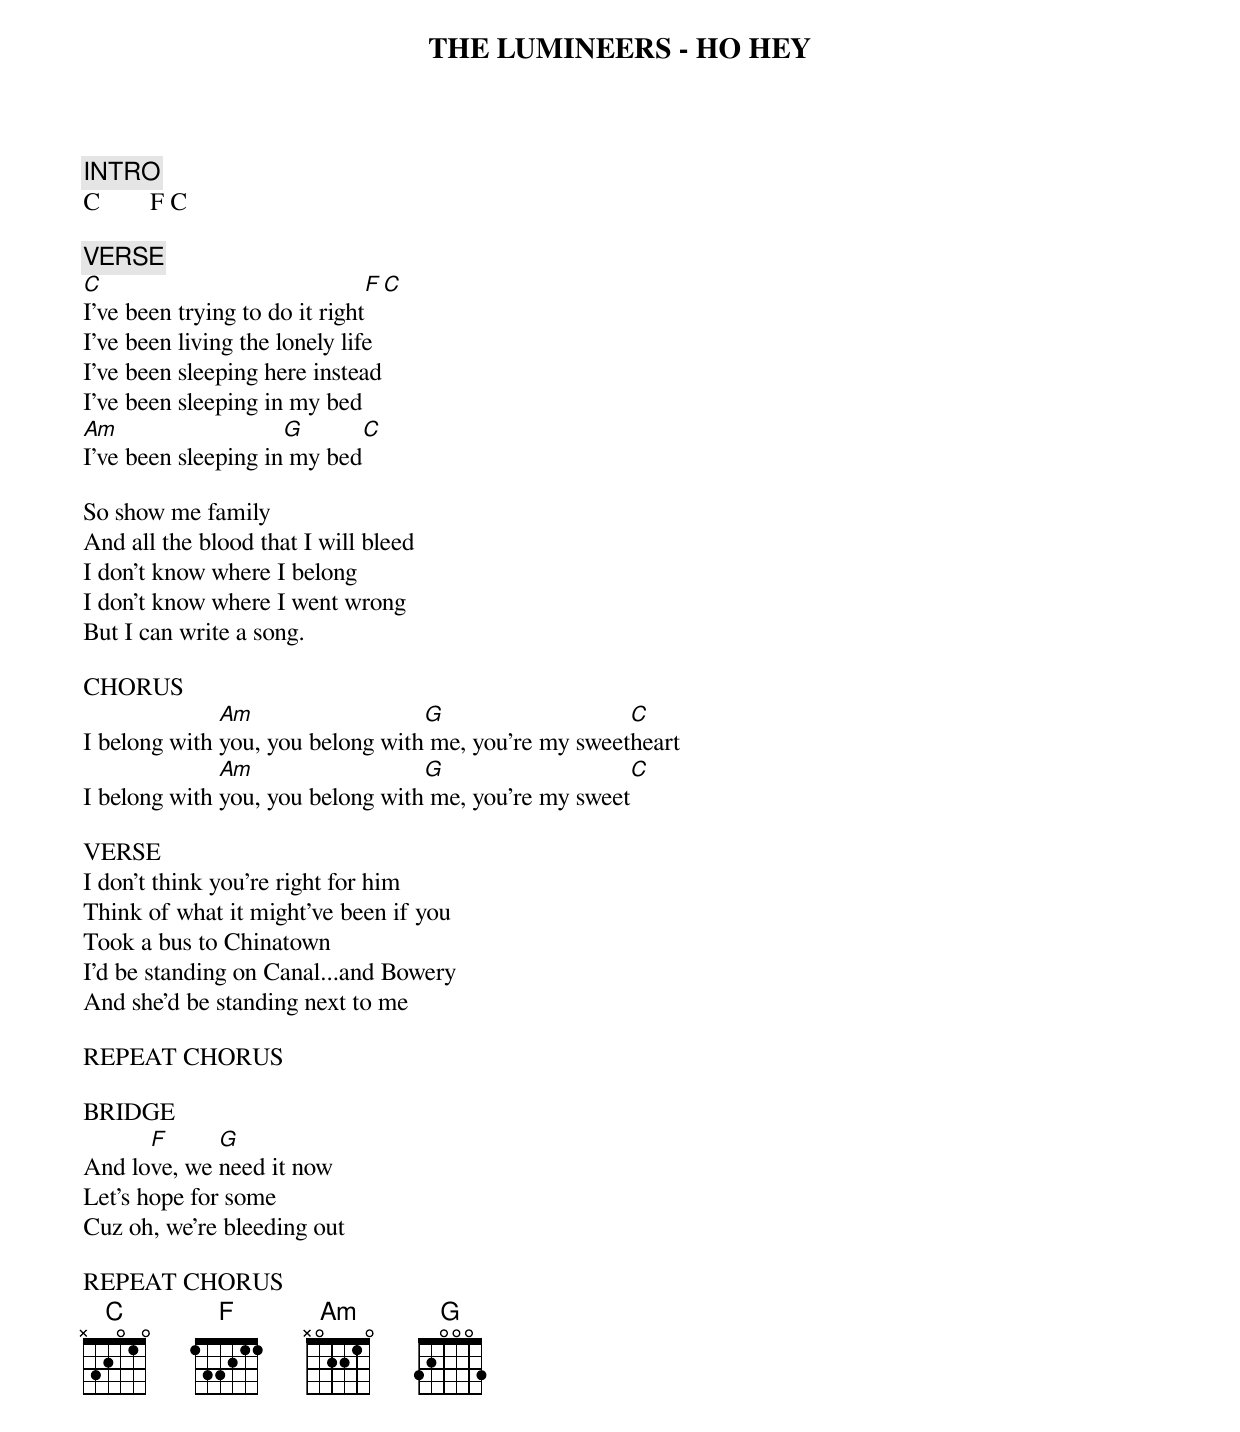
THE LUMINEERS - HO HEY

INTRO
C        F C

VERSE
C                               F C
I've been trying to do it right
I've been living the lonely life
I've been sleeping here instead
I've been sleeping in my bed
Am                   G       C
I've been sleeping in my bed

So show me family
And all the blood that I will bleed
I don't know where I belong
I don't know where I went wrong
But I can write a song.

CHORUS
              Am                  G                   C
I belong with you, you belong with me, you're my sweetheart
              Am                  G                   C
I belong with you, you belong with me, you're my sweet

VERSE
I don't think you're right for him
Think of what it might've been if you
Took a bus to Chinatown
I'd be standing on Canal...and Bowery
And she'd be standing next to me

REPEAT CHORUS

BRIDGE
      F      G
And love, we need it now
Let's hope for some
Cuz oh, we're bleeding out

REPEAT CHORUS
